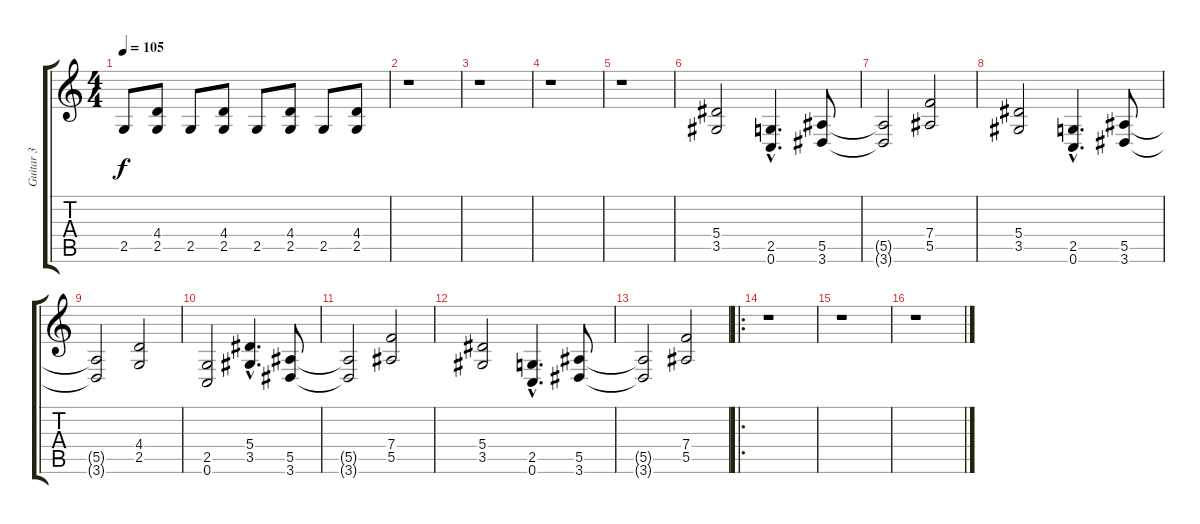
\track ("Guitar 3" "Guitar 3") {instrument distortionguitar}
\staff {score tabs}
\tuning (C4 G3 Eb3 Bb2 F2 C2) {hide}
\ts (4 4)
\tempo 105
\clef g2
\ks c
2.5.8{dy f} (4.4 2.5).8 2.5.8 (4.4 2.5).8 2.5.8 (4.4 2.5).8 2.5.8 (4.4 2.5).8 |
r.1 |
r.1 |
r.1 |
r.1 |
(5.4 3.5).2 (2.5{hac} 0.6{hac}).4{d} (5.5 3.6).8 |
(5.5{t} 3.6{t}).2 (7.4 5.5).2 |
(5.4 3.5).2 (2.5{hac} 0.6{hac}).4{d} (5.5 3.6).8 |
(5.5{t} 3.6{t}).2 (4.4 2.5).2 |
(2.5 0.6).2 (5.4{hac} 3.5{hac}).4{d} (5.5 3.6).8 |
(5.5{t} 3.6{t}).2 (7.4 5.5).2 |
(5.4 3.5).2 (2.5{hac} 0.6{hac}).4{d} (5.5 3.6).8 |
(5.5{t} 3.6{t}).2 (7.4 5.5).2 |
\ro
r.1 |
r.1 |
r.1
